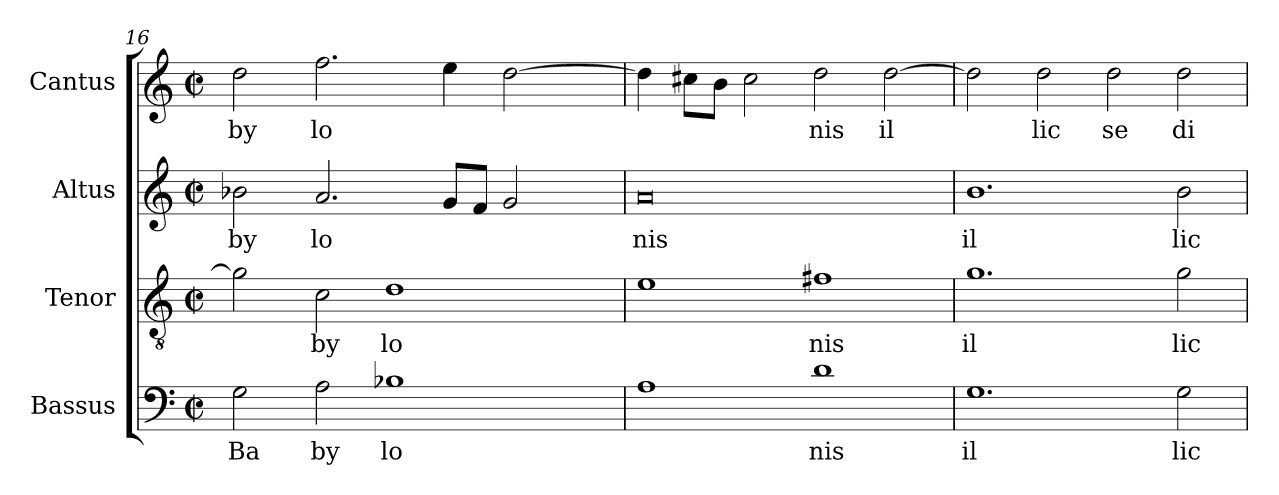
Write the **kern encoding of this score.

**kern	**text	**kern	**text	**kern	**text	**kern	**text
*part4	*part4	*part3	*part3	*part2	*part2	*part1	*part1
*staff4	*staff4	*staff3	*staff3	*staff2	*staff2	*staff1	*staff1
*I"Bassus	*	*I"Tenor	*	*I"Altus	*	*I"Cantus	*
!!LO:PB:g=z
*clefF4	*	*clefGv2	*	*clefG2	*	*clefG2	*
*M2/2	*	*M2/2	*	*M2/2	*	*M2/2	*
*met(c|)	*	*met(c|)	*	*met(c|)	*	*met(c|)	*
=16	=16	=16	=16	=16	=16	=16	=16
!	!LO:LY:b:cj	!	!	!	!LO:LY:b:cj	!	!LO:LY:b:cj
*	*	*^	*	*	*	*	*
2G\	Ba	2g\]	32.ryy	.	2b-X\	by	2dd\	by
.	.	.	1ryy	.	.	.	.	.
!	!LO:LY:b:cj	!	!	!LO:LY:b:cj	!	!LO:LY:b:cj	!	!LO:LY:b:cj
2A\	by	2c\	.	by	2.a/	lo	2.ff\	lo
!	!LO:LY:b:cj	!	!	!LO:LY:b:cj	!	!	!	!
1B-X	lo	1d	.	lo	.	.	.	.
.	.	.	2ryy	.	.	.	.	.
.	.	.	.	.	8g/L	.	4ee\	.
.	.	.	.	.	8f/J	.	.	.
.	.	.	.	.	2g/	.	[>2dd\	.
.	.	.	4ryy	.	.	.	.	.
.	.	.	8ryy	.	.	.	.	.
.	.	.	16ryy	.	.	.	.	.
.	.	.	64ryy	.	.	.	.	.
=17	=17	=17	=17	=17	=17	=17	=17	=17
!	!	!	!	!	!	!LO:LY:b:cj	!	!
*	*	*v	*v	*	*	*	*	*
1A	.	1e	.	0a	nis	4dd\]	.
.	.	.	.	.	.	8cc#\L	.
.	.	.	.	.	.	8b\J	.
.	.	.	.	.	.	2cc#\	.
!	!LO:LY:b:cj	!	!LO:LY:b:cj	!	!	!	!LO:LY:b:cj
1d	nis	1f#X	nis	.	.	2dd\	nis
!	!	!	!	!	!	!	!LO:LY:b:cj
.	.	.	.	.	.	[>2dd\	il
=18	=18	=18	=18	=18	=18	=18	=18
!	!LO:LY:b:cj	!	!LO:LY:b:cj	!	!LO:LY:b:cj	!	!
1.G	il	1.g	il	1.b	il	2dd\]	.
!	!	!	!	!	!	!	!LO:LY:b:cj
.	.	.	.	.	.	2dd\	lic
!	!	!	!	!	!	!	!LO:LY:b:cj
.	.	.	.	.	.	2dd\	se
!	!LO:LY:b:cj	!	!LO:LY:b:cj	!	!LO:LY:b:cj	!	!LO:LY:b:cj
2G\	lic	2g\	lic	2b\	lic	2dd\	di
=	=	=	=	=	=	=	=
*-	*-	*-	*-	*-	*-	*-	*-
